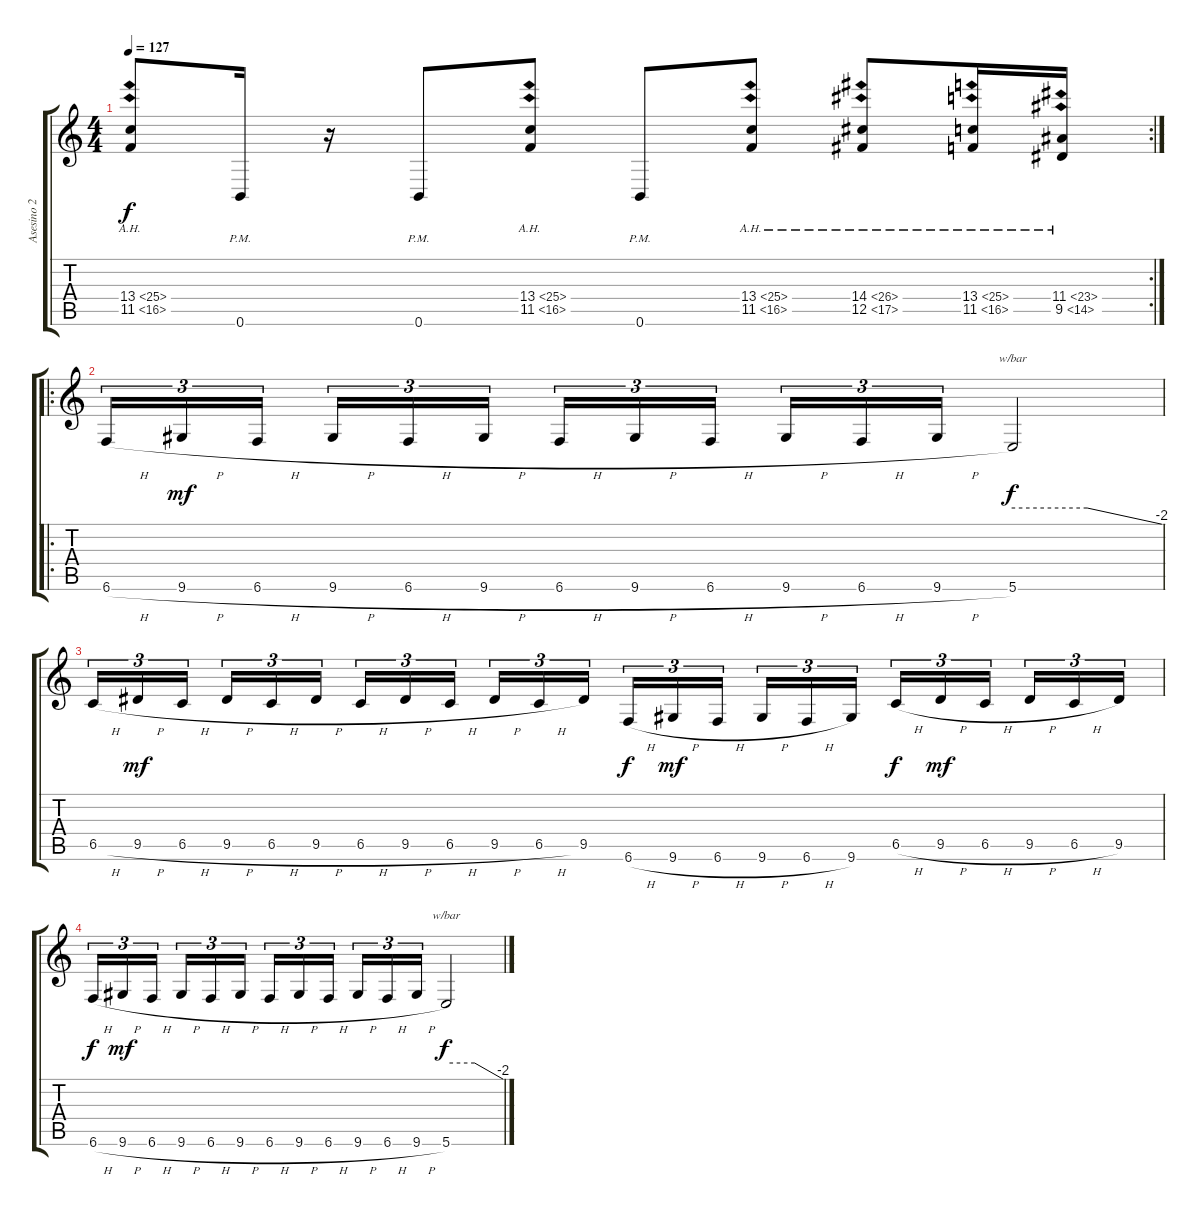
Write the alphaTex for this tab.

\track ("Asesino 2" "Asesino 2") {instrument overdrivenguitar}
\staff {score tabs}
\tuning (Db4 Ab3 E3 B2 Gb2 B1) {hide}
\rc 2
\ts (4 4)
\tempo 127
\clef g2
\ks c
(13.4{ah 12} 11.5{ah 5}).8{dy f} 0.6{pm}.16 r.16 0.6{pm}.8 (13.4{ah 12} 11.5{ah 5}).8 0.6{pm}.8 (13.4{ah 12} 11.5{ah 5}).8 (14.4{ah 12} 12.5{ah 5}).8 (13.4{ah 12} 11.5{ah 5}).16 (11.4{ah 12} 9.5{ah 5}).16 |
\ro
6.6{h}.16{tu (3 2)} 9.6{h}.16{tu (3 2) dy mf} 6.6{h}.16{tu (3 2)} 9.6{h}.16{tu (3 2)} 6.6{h}.16{tu (3 2)} 9.6{h}.16{tu (3 2)} 6.6{h}.16{tu (3 2)} 9.6{h}.16{tu (3 2)} 6.6{h}.16{tu (3 2)} 9.6{h}.16{tu (3 2)} 6.6{h}.16{tu (3 2)} 9.6{h}.16{tu (3 2)} 5.6.2{tbe (custom default 0 0 30 0 60 -8) dy f} |
6.5{h}.16{tu (3 2)} 9.5{h}.16{tu (3 2) dy mf} 6.5{h}.16{tu (3 2)} 9.5{h}.16{tu (3 2)} 6.5{h}.16{tu (3 2)} 9.5{h}.16{tu (3 2)} 6.5{h}.16{tu (3 2)} 9.5{h}.16{tu (3 2)} 6.5{h}.16{tu (3 2)} 9.5{h}.16{tu (3 2)} 6.5{h}.16{tu (3 2)} 9.5.16{tu (3 2)} 6.6{h}.16{tu (3 2) dy f} 9.6{h}.16{tu (3 2) dy mf} 6.6{h}.16{tu (3 2)} 9.6{h}.16{tu (3 2)} 6.6{h}.16{tu (3 2)} 9.6.16{tu (3 2)} 6.5{h}.16{tu (3 2) dy f} 9.5{h}.16{tu (3 2) dy mf} 6.5{h}.16{tu (3 2)} 9.5{h}.16{tu (3 2)} 6.5{h}.16{tu (3 2)} 9.5.16{tu (3 2)} |
6.6{h}.16{tu (3 2) dy f} 9.6{h}.16{tu (3 2) dy mf} 6.6{h}.16{tu (3 2)} 9.6{h}.16{tu (3 2)} 6.6{h}.16{tu (3 2)} 9.6{h}.16{tu (3 2)} 6.6{h}.16{tu (3 2)} 9.6{h}.16{tu (3 2)} 6.6{h}.16{tu (3 2)} 9.6{h}.16{tu (3 2)} 6.6{h}.16{tu (3 2)} 9.6{h}.16{tu (3 2)} 5.6.2{tbe (custom default 0 0 30 0 60 -8) dy f}
